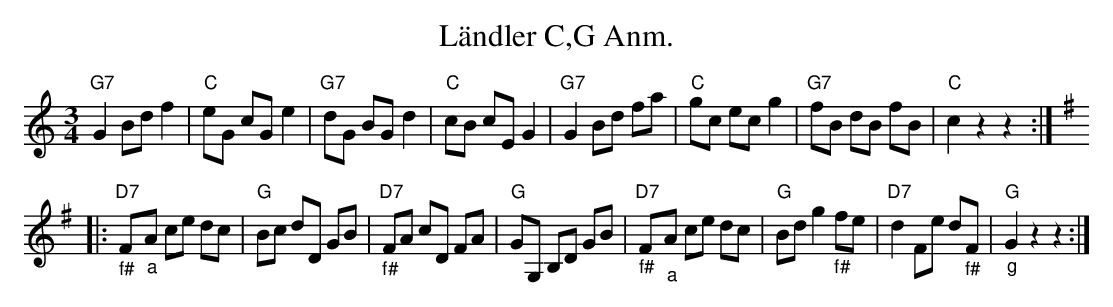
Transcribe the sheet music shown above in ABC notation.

X:1
T:Ländler C,G Anm.
M:3/4
L:1/8
K:Cmaj
"G7"G2 Bd f2 | "C"eG cG e2 | "G7"dG BG d2 | "C"cB cE G2 | "G7"G2 Bd fa | "C"gc ec g2 | "G7"fB dB fB | "C"c2 z2z2 :: [K:Gmaj]
"D7""_f#"F"_a"A ce dc | "G"Bc dD GB | "D7""_f#"FA cD FA | "G"GG, B,D GB | "D7""_f#"F"_a"A ce dc | "G"Bd g2 "_f#"fe | "D7"d2 Fe d"_f#"F | "G""_g"G2 z2z2 :|
